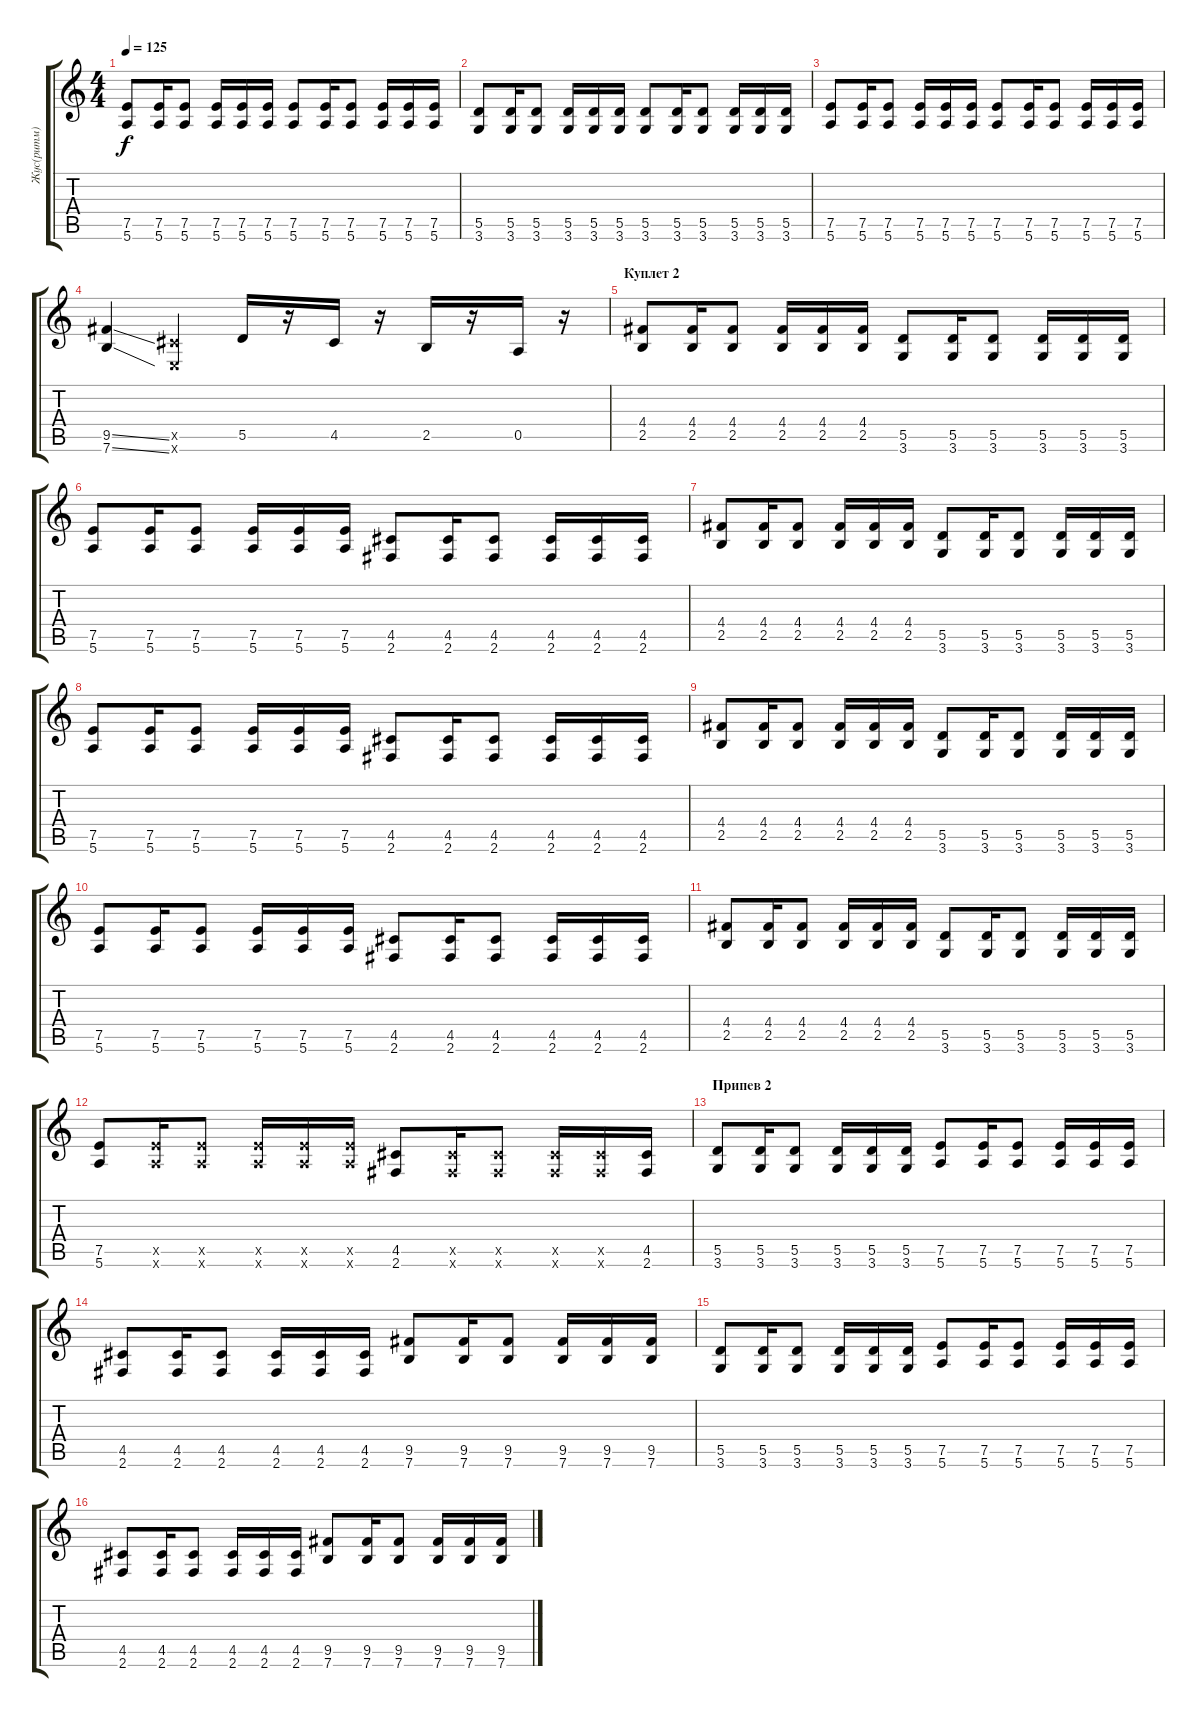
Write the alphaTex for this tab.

\track ("Жус(ритм)" "Жус(ритм)") {instrument distortionguitar}
\staff {score tabs}
\tuning (E4 B3 G3 D3 A2 E2) {hide}
\ts (4 4)
\tempo 125
\clef g2
\ks c
(7.5 5.6).8{dy f} (7.5 5.6).16 (7.5 5.6).8 (7.5 5.6).16 (7.5 5.6).16 (7.5 5.6).16 (7.5 5.6).8 (7.5 5.6).16 (7.5 5.6).8 (7.5 5.6).16 (7.5 5.6).16 (7.5 5.6).16 |
(5.5 3.6).8 (5.5 3.6).16 (5.5 3.6).8 (5.5 3.6).16 (5.5 3.6).16 (5.5 3.6).16 (5.5 3.6).8 (5.5 3.6).16 (5.5 3.6).8 (5.5 3.6).16 (5.5 3.6).16 (5.5 3.6).16 |
(7.5 5.6).8 (7.5 5.6).16 (7.5 5.6).8 (7.5 5.6).16 (7.5 5.6).16 (7.5 5.6).16 (7.5 5.6).8 (7.5 5.6).16 (7.5 5.6).8 (7.5 5.6).16 (7.5 5.6).16 (7.5 5.6).16 |
(9.5{ss} 7.6{ss}).4 (4.5{x} 0.6{x}).4 5.5.16 r.16 4.5.16 r.16 2.5.16 r.16 0.5.16 r.16 |
\section ("" "Куплет 2")
(4.4 2.5).8 (4.4 2.5).16 (4.4 2.5).8 (4.4 2.5).16 (4.4 2.5).16 (4.4 2.5).16 (5.5 3.6).8 (5.5 3.6).16 (5.5 3.6).8 (5.5 3.6).16 (5.5 3.6).16 (5.5 3.6).16 |
(7.5 5.6).8 (7.5 5.6).16 (7.5 5.6).8 (7.5 5.6).16 (7.5 5.6).16 (7.5 5.6).16 (4.5 2.6).8 (4.5 2.6).16 (4.5 2.6).8 (4.5 2.6).16 (4.5 2.6).16 (4.5 2.6).16 |
(4.4 2.5).8 (4.4 2.5).16 (4.4 2.5).8 (4.4 2.5).16 (4.4 2.5).16 (4.4 2.5).16 (5.5 3.6).8 (5.5 3.6).16 (5.5 3.6).8 (5.5 3.6).16 (5.5 3.6).16 (5.5 3.6).16 |
(7.5 5.6).8 (7.5 5.6).16 (7.5 5.6).8 (7.5 5.6).16 (7.5 5.6).16 (7.5 5.6).16 (4.5 2.6).8 (4.5 2.6).16 (4.5 2.6).8 (4.5 2.6).16 (4.5 2.6).16 (4.5 2.6).16 |
(4.4 2.5).8 (4.4 2.5).16 (4.4 2.5).8 (4.4 2.5).16 (4.4 2.5).16 (4.4 2.5).16 (5.5 3.6).8 (5.5 3.6).16 (5.5 3.6).8 (5.5 3.6).16 (5.5 3.6).16 (5.5 3.6).16 |
(7.5 5.6).8 (7.5 5.6).16 (7.5 5.6).8 (7.5 5.6).16 (7.5 5.6).16 (7.5 5.6).16 (4.5 2.6).8 (4.5 2.6).16 (4.5 2.6).8 (4.5 2.6).16 (4.5 2.6).16 (4.5 2.6).16 |
(4.4 2.5).8 (4.4 2.5).16 (4.4 2.5).8 (4.4 2.5).16 (4.4 2.5).16 (4.4 2.5).16 (5.5 3.6).8 (5.5 3.6).16 (5.5 3.6).8 (5.5 3.6).16 (5.5 3.6).16 (5.5 3.6).16 |
(7.5 5.6).8 (7.5{x} 5.6{x}).16 (7.5{x} 5.6{x}).8 (7.5{x} 5.6{x}).16 (7.5{x} 5.6{x}).16 (7.5{x} 5.6{x}).16 (4.5 2.6).8 (4.5{x} 2.6{x}).16 (4.5{x} 2.6{x}).8 (4.5{x} 2.6{x}).16 (4.5{x} 2.6{x}).16 (4.5 2.6).16 |
\section ("" "Припев 2")
(5.5 3.6).8 (5.5 3.6).16 (5.5 3.6).8 (5.5 3.6).16 (5.5 3.6).16 (5.5 3.6).16 (7.5 5.6).8 (7.5 5.6).16 (7.5 5.6).8 (7.5 5.6).16 (7.5 5.6).16 (7.5 5.6).16 |
(4.5 2.6).8 (4.5 2.6).16 (4.5 2.6).8 (4.5 2.6).16 (4.5 2.6).16 (4.5 2.6).16 (9.5 7.6).8 (9.5 7.6).16 (9.5 7.6).8 (9.5 7.6).16 (9.5 7.6).16 (9.5 7.6).16 |
(5.5 3.6).8 (5.5 3.6).16 (5.5 3.6).8 (5.5 3.6).16 (5.5 3.6).16 (5.5 3.6).16 (7.5 5.6).8 (7.5 5.6).16 (7.5 5.6).8 (7.5 5.6).16 (7.5 5.6).16 (7.5 5.6).16 |
(4.5 2.6).8 (4.5 2.6).16 (4.5 2.6).8 (4.5 2.6).16 (4.5 2.6).16 (4.5 2.6).16 (9.5 7.6).8 (9.5 7.6).16 (9.5 7.6).8 (9.5 7.6).16 (9.5 7.6).16 (9.5 7.6).16
